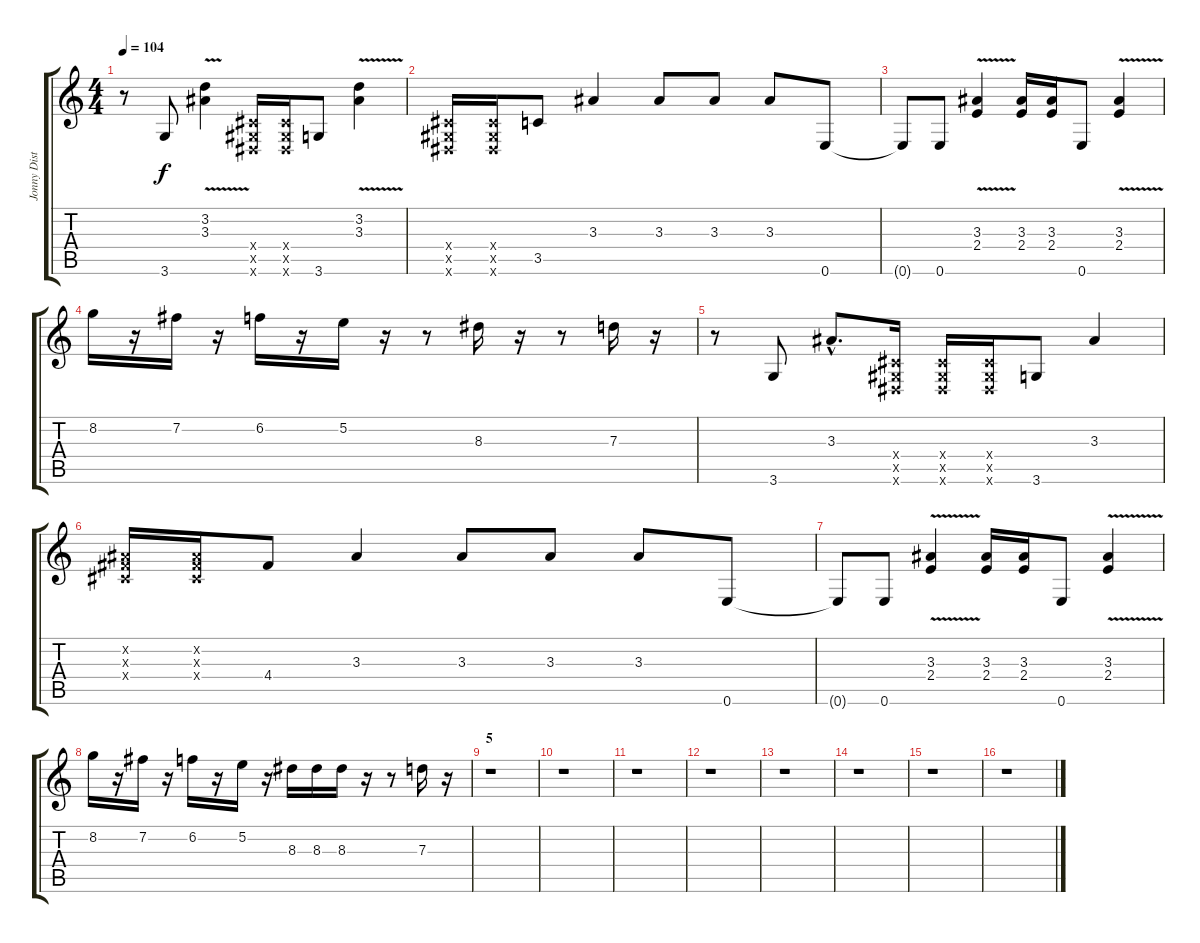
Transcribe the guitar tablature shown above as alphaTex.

\track ("Jonny Distorted" "Jonny Dist") {instrument distortionguitar}
\staff {score tabs}
\tuning (E4 B3 G3 D3 A2 E2) {hide}
\ts (4 4)
\tempo 104
\clef g2
\ks c
r.8{dy f} 3.6.8 (3.2{v} 3.3{v}).4 (-1.4{x} -1.5{x} -1.6{x}).16 (-1.4{x} -1.5{x} -1.6{x}).16 3.6.8 (3.2{v} 3.3{v}).4 |
(-1.4{x} -1.5{x} -1.6{x}).16 (-1.4{x} -1.5{x} -1.6{x}).16 3.5.8 3.3.4 3.3.8 3.3.8 3.3.8 0.6.8 |
0.6{t}.8 0.6.8 (3.3{v} 2.4{v}).4 (3.3 2.4).16 (3.3 2.4).16 0.6.8 (3.3{v} 2.4{v}).4 |
8.2.16 r.16 7.2.16 r.16 6.2.16 r.16 5.2.16 r.16 r.8 8.3.16 r.16 r.8 7.3.16 r.16 |
r.8 3.6.8 3.3{hac}.8{d} (-1.4{x} -1.5{x} -1.6{x}).16 (-1.4{x} -1.5{x} -1.6{x}).16 (-1.4{x} -1.5{x} -1.6{x}).16 3.6.8 3.3.4 |
(-1.2{x} -1.3{x} -1.4{x}).16 (-1.2{x} -1.3{x} -1.4{x}).16 4.4.8 3.3.4 3.3.8 3.3.8 3.3.8 0.6.8 |
0.6{t}.8 0.6.8 (3.3{v} 2.4{v}).4 (3.3 2.4).16 (3.3 2.4).16 0.6.8 (3.3{v} 2.4{v}).4 |
8.2.16 r.16 7.2.16 r.16 6.2.16 r.16 5.2.16 r.16 8.3.16 8.3.16 8.3.16 r.16 r.8 7.3.16 r.16 |
\section ("" "5")
r.1 |
r.1 |
r.1 |
r.1 |
r.1 |
r.1 |
r.1 |
r.1
